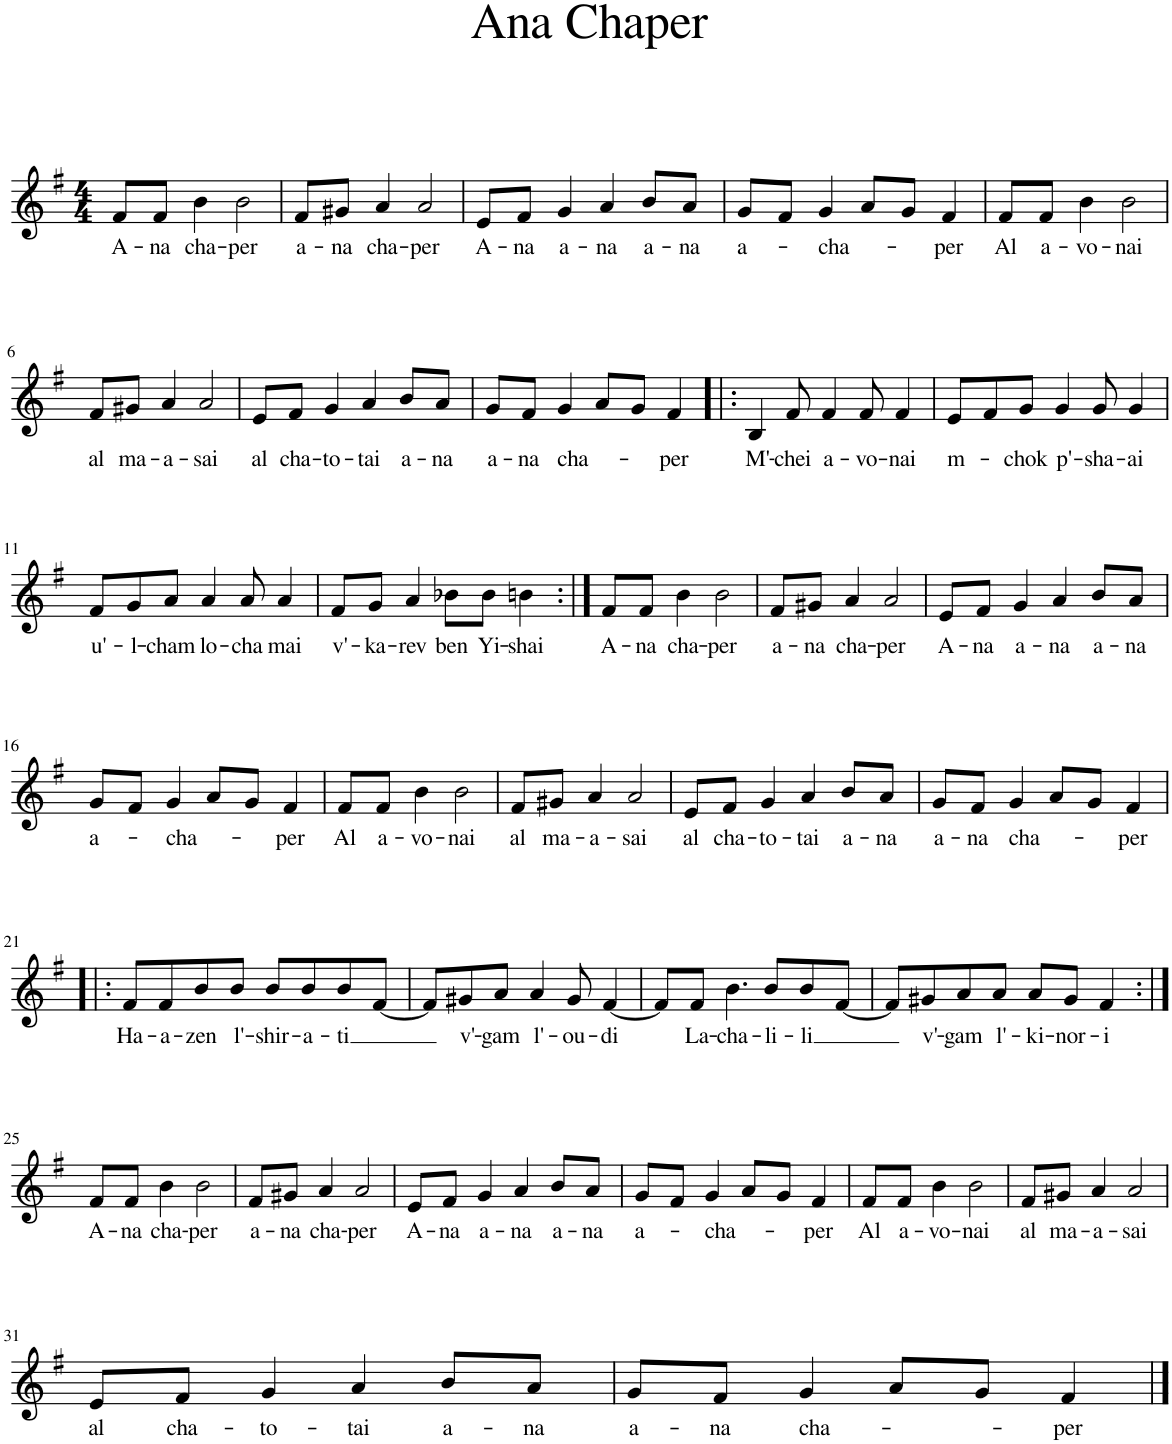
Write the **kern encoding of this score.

**kern	**text
*part1	*part1
*staff1	*staff1
*I"Bb Trumpet	*
*I'Bb Tpt.	*
*clefG2	*
*Trd1c2	*
*k[f#]	*
*M4/4	*
=1	=1
!	!LO:LY:b
8f#/L	A-
!	!LO:LY:b
8f#/J	-na
!	!LO:LY:b
4b\	cha-
!	!LO:LY:b
2b\	-per
=2	=2
!	!LO:LY:b
8f#/L	a-
!	!LO:LY:b
8g#X/J	-na
!	!LO:LY:b
4a/	cha-
!	!LO:LY:b
2a/	-per
=3	=3
!	!LO:LY:b
8e/L	A-
!	!LO:LY:b
8f#/J	-na
!	!LO:LY:b
4g/	a-
!	!LO:LY:b
4a/	-na
!	!LO:LY:b
8b/L	a-
!	!LO:LY:b
8a/J	-na
=4	=4
!	!LO:LY:b
8g/L	a-
8f#/J	.
!	!LO:LY:b
4g/	cha-
8a/L	.
8g/J	.
!	!LO:LY:b
4f#/	-per
=5	=5
!	!LO:LY:b
8f#/L	Al
!	!LO:LY:b
8f#/J	a-
!	!LO:LY:b
4b\	-vo-
!	!LO:LY:b
2b\	-nai
!!LO:LB:g=z
=6	=6
!	!LO:LY:b
8f#/L	al
!	!LO:LY:b
8g#X/J	ma-
!	!LO:LY:b
4a/	-a-
!	!LO:LY:b
2a/	-sai
=7	=7
!	!LO:LY:b
8e/L	al
!	!LO:LY:b
8f#/J	cha-
!	!LO:LY:b
4g/	-to-
!	!LO:LY:b
4a/	-tai
!	!LO:LY:b
8b/L	a-
!	!LO:LY:b
8a/J	-na
=8	=8
!	!LO:LY:b
8g/L	a-
!	!LO:LY:b
8f#/J	-na
!	!LO:LY:b
4g/	cha-
8a/L	.
8g/J	.
!	!LO:LY:b
4f#/	-per
=9!|:	=9!|:
!	!LO:LY:b
4B/	M'-
!	!LO:LY:b
8f#/	-chei
!	!LO:LY:b
4f#/	a-
!	!LO:LY:b
8f#/	-vo-
!	!LO:LY:b
4f#/	-nai
=10	=10
!	!LO:LY:b
8e/L	m-
8f#/	.
!	!LO:LY:b
8g/J	-chok
!	!LO:LY:b
4g/	p'-
!	!LO:LY:b
8g/	-sha-
!	!LO:LY:b
4g/	-ai
!!LO:LB:g=z
=11	=11
!	!LO:LY:b
8f#/L	u'-
!	!LO:LY:b
8g/	-l-
!	!LO:LY:b
8a/J	-cham
!	!LO:LY:b
4a/	lo-
!	!LO:LY:b
8a/	-cha-
!	!LO:LY:b
4a/	-mai
=12	=12
!	!LO:LY:b
8f#/L	v'-
!	!LO:LY:b
8g/J	-ka-
!	!LO:LY:b
4a/	rev
!	!LO:LY:b
8b-X\L	ben
!	!LO:LY:b
8b-\J	Yi-
!	!LO:LY:b
4bn\	-shai
=13:|!	=13:|!
!	!LO:LY:b
8f#/L	A-
!	!LO:LY:b
8f#/J	-na
!	!LO:LY:b
4b\	cha-
!	!LO:LY:b
2b\	-per
=14	=14
!	!LO:LY:b
8f#/L	a-
!	!LO:LY:b
8g#X/J	-na
!	!LO:LY:b
4a/	cha-
!	!LO:LY:b
2a/	-per
=15	=15
!	!LO:LY:b
8e/L	A-
!	!LO:LY:b
8f#/J	-na
!	!LO:LY:b
4g/	a-
!	!LO:LY:b
4a/	-na
!	!LO:LY:b
8b/L	a-
!	!LO:LY:b
8a/J	-na
!!LO:LB:g=z
=16	=16
!	!LO:LY:b
8g/L	a-
8f#/J	.
!	!LO:LY:b
4g/	cha-
8a/L	.
8g/J	.
!	!LO:LY:b
4f#/	-per
=17	=17
!	!LO:LY:b
8f#/L	Al
!	!LO:LY:b
8f#/J	a-
!	!LO:LY:b
4b\	-vo-
!	!LO:LY:b
2b\	-nai
=18	=18
!	!LO:LY:b
8f#/L	al
!	!LO:LY:b
8g#X/J	ma-
!	!LO:LY:b
4a/	-a-
!	!LO:LY:b
2a/	-sai
=19	=19
!	!LO:LY:b
8e/L	al
!	!LO:LY:b
8f#/J	cha-
!	!LO:LY:b
4g/	-to-
!	!LO:LY:b
4a/	-tai
!	!LO:LY:b
8b/L	a-
!	!LO:LY:b
8a/J	-na
=20	=20
!	!LO:LY:b
8g/L	a-
!	!LO:LY:b
8f#/J	-na
!	!LO:LY:b
4g/	cha-
8a/L	.
8g/J	.
!	!LO:LY:b
4f#/	-per
!!LO:LB:g=z
=21!|:	=21!|:
!	!LO:LY:b
8f#/L	Ha-
!	!LO:LY:b
8f#/	-a-
!	!LO:LY:b
8b/	-zen
!	!LO:LY:b
8b/J	l'-
!	!LO:LY:b
8b/L	-shir-
!	!LO:LY:b
8b/	-a-
!	!LO:LY:b
8b/	-ti
[8f#/J	.
=22	=22
8f#/L]	.
!	!LO:LY:b
8g#X/	v'-
!	!LO:LY:b
8a/J	-gam
!	!LO:LY:b
4a/	l'-
!	!LO:LY:b
8g#/	-ou-
!	!LO:LY:b
[4f#/	-di
=23	=23
8f#/L]	.
!	!LO:LY:b
8f#/J	La-
!	!LO:LY:b
4.b\	-cha-
!	!LO:LY:b
8b/L	-li-
!	!LO:LY:b
8b/	-li
[8f#/J	.
=24	=24
8f#/L]	.
!	!LO:LY:b
8g#X/	v'-
!	!LO:LY:b
8a/	-gam
!	!LO:LY:b
8a/J	l'-
!	!LO:LY:b
8a/L	-ki-
!	!LO:LY:b
8g#/J	-nor-
!	!LO:LY:b
4f#/	-i
!!LO:LB:g=z
=25:|!	=25:|!
!	!LO:LY:b
8f#/L	A-
!	!LO:LY:b
8f#/J	-na
!	!LO:LY:b
4b\	cha-
!	!LO:LY:b
2b\	-per
=26	=26
!	!LO:LY:b
8f#/L	a-
!	!LO:LY:b
8g#X/J	-na
!	!LO:LY:b
4a/	cha-
!	!LO:LY:b
2a/	-per
=27	=27
!	!LO:LY:b
8e/L	A-
!	!LO:LY:b
8f#/J	-na
!	!LO:LY:b
4g/	a-
!	!LO:LY:b
4a/	-na
!	!LO:LY:b
8b/L	a-
!	!LO:LY:b
8a/J	-na
=28	=28
!	!LO:LY:b
8g/L	a-
8f#/J	.
!	!LO:LY:b
4g/	cha-
8a/L	.
8g/J	.
!	!LO:LY:b
4f#/	-per
=29	=29
!	!LO:LY:b
8f#/L	Al
!	!LO:LY:b
8f#/J	a-
!	!LO:LY:b
4b\	-vo-
!	!LO:LY:b
2b\	-nai
=30	=30
!	!LO:LY:b
8f#/L	al
!	!LO:LY:b
8g#X/J	ma-
!	!LO:LY:b
4a/	-a-
!	!LO:LY:b
2a/	-sai
!!LO:LB:g=z
=31	=31
!	!LO:LY:b
8e/L	al
!	!LO:LY:b
8f#/J	cha-
!	!LO:LY:b
4g/	-to-
!	!LO:LY:b
4a/	-tai
!	!LO:LY:b
8b/L	a-
!	!LO:LY:b
8a/J	-na
=32	=32
!	!LO:LY:b
8g/L	a-
!	!LO:LY:b
8f#/J	-na
!	!LO:LY:b
4g/	cha-
8a/L	.
8g/J	.
!	!LO:LY:b
4f#/	-per
==	==
*-	*-
